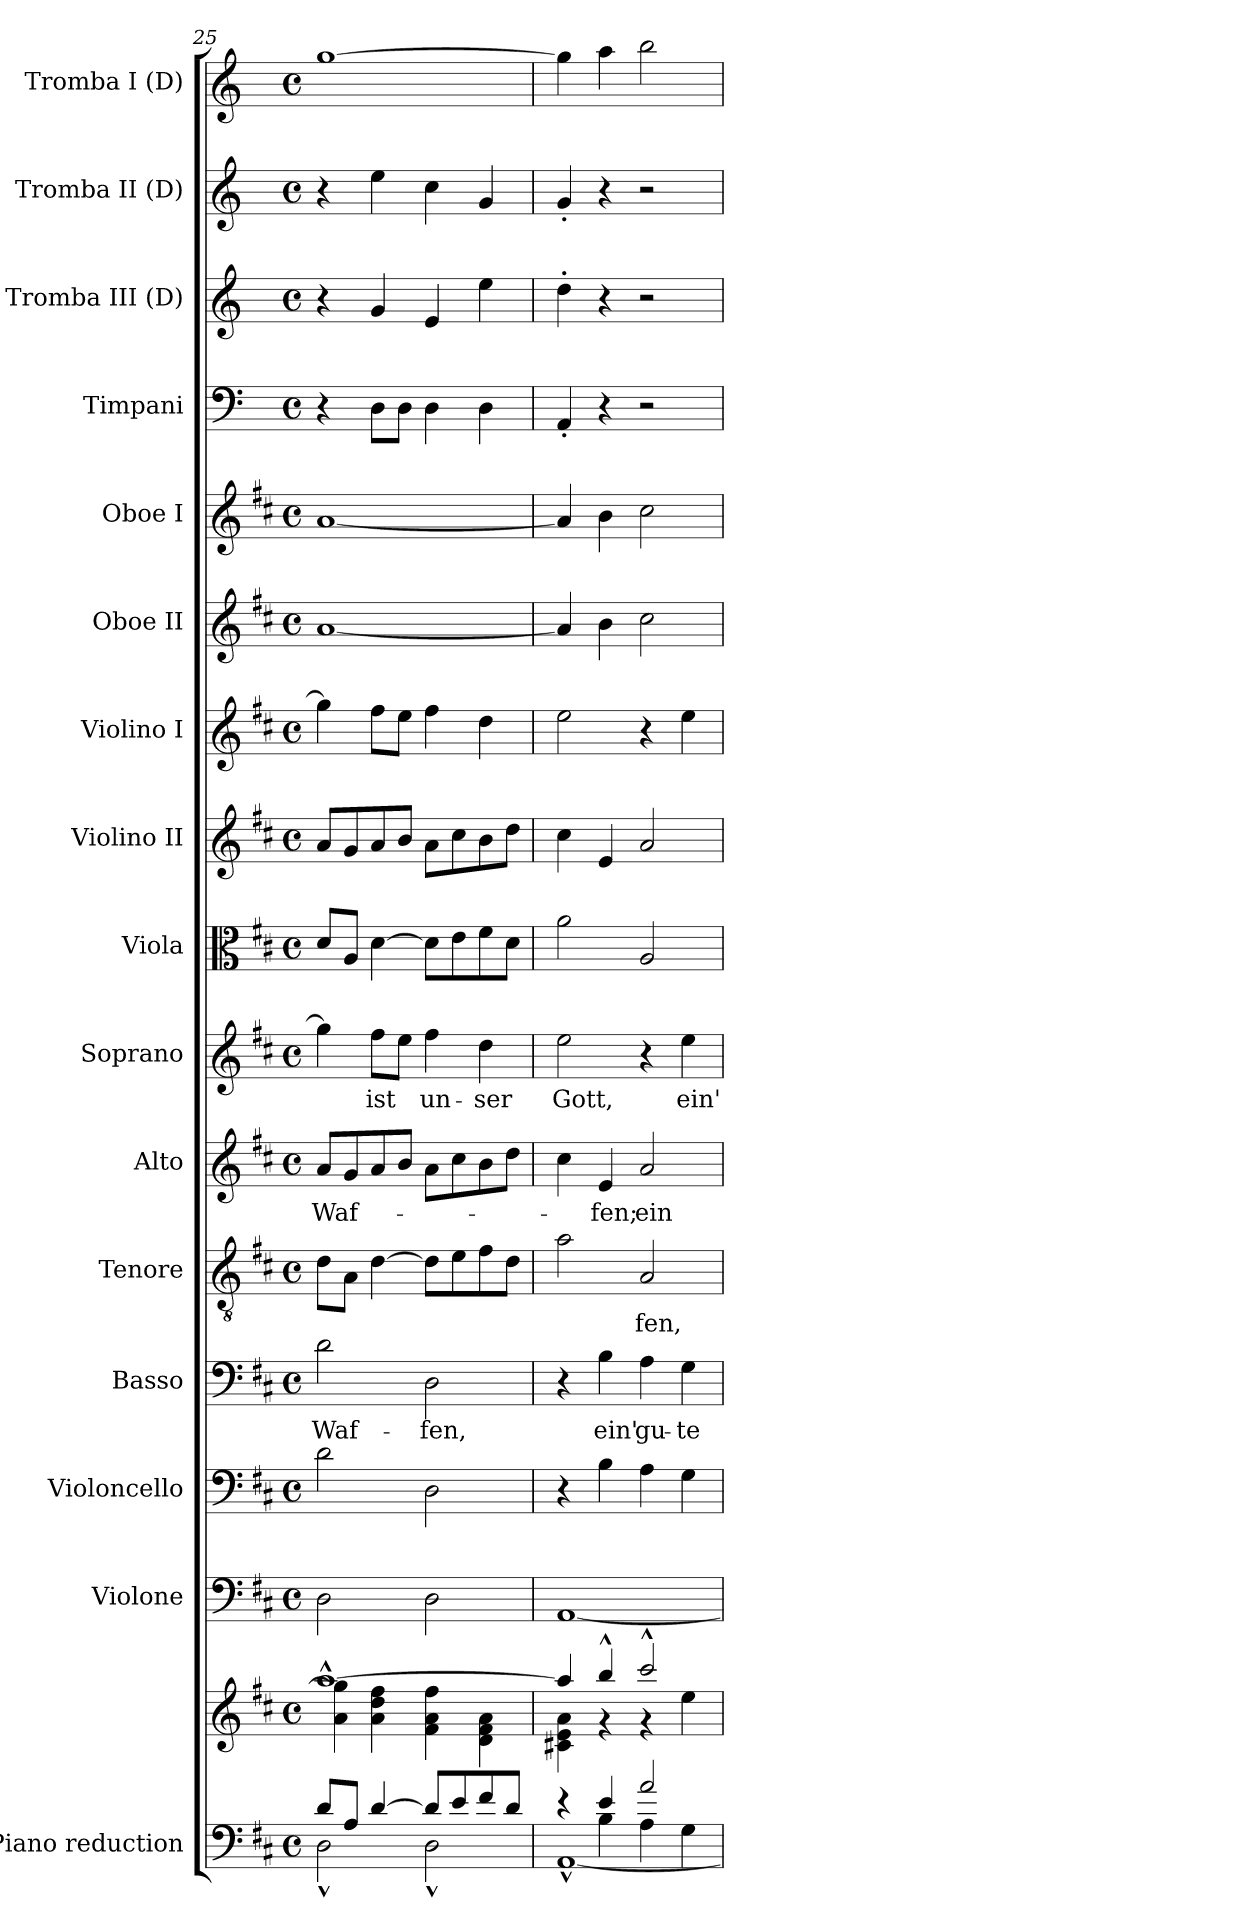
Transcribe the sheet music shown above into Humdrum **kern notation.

**kern	**kern	**kern	**kern	**kern	**text	**kern	**text	**kern	**text	**kern	**text	**kern	**kern	**kern	**kern	**kern	**kern	**kern	**kern	**kern
*part16	*part16	*part15	*part14	*part13	*part13	*part12	*part12	*part11	*part11	*part10	*part10	*part9	*part8	*part7	*part6	*part5	*part4	*part3	*part2	*part1
*staff17	*staff16	*staff15	*staff14	*staff13	*staff13	*staff12	*staff12	*staff11	*staff11	*staff10	*staff10	*staff9	*staff8	*staff7	*staff6	*staff5	*staff4	*staff3	*staff2	*staff1
*I"Piano reduction	*	*I"Violone	*I"Violoncello	*I"Basso	*	*I"Tenore	*	*I"Alto	*	*I"Soprano	*	*I"Viola	*I"Violino II	*I"Violino I	*I"Oboe II	*I"Oboe I	*I"Timpani	*I"Tromba III (D)	*I"Tromba II (D)	*I"Tromba I (D)
*I'Pno	*	*	*	*	*	*	*	*	*	*	*	*	*	*	*I'Ob	*I'Ob	*I'Timp	*	*	*
!!LO:PB:g=z
*clefF4	*clefG2	*clefF4	*clefF4	*clefF4	*	*clefGv2	*	*clefG2	*	*clefG2	*	*clefC3	*clefG2	*clefG2	*clefG2	*clefG2	*clefF4	*clefG2	*clefG2	*clefG2
*	*	*ITrd7c12	*	*	*	*	*	*	*	*	*	*	*	*	*	*	*	*ITrd-1c-2	*ITrd-1c-2	*ITrd-1c-2
*k[f#c#]	*k[f#c#]	*k[f#c#]	*k[f#c#]	*k[f#c#]	*	*k[f#c#]	*	*k[f#c#]	*	*k[f#c#]	*	*k[f#c#]	*k[f#c#]	*k[f#c#]	*k[f#c#]	*k[f#c#]	*k[]	*k[f#c#]	*k[f#c#]	*k[f#c#]
*M4/4	*M4/4	*M4/4	*M4/4	*M4/4	*	*M4/4	*	*M4/4	*	*M4/4	*	*M4/4	*M4/4	*M4/4	*M4/4	*M4/4	*M4/4	*M4/4	*M4/4	*M4/4
*met(c)	*met(c)	*met(c)	*met(c)	*met(c)	*	*met(c)	*	*met(c)	*	*met(c)	*	*met(c)	*met(c)	*met(c)	*met(c)	*met(c)	*met(c)	*met(c)	*met(c)	*met(c)
=25	=25	=25	=25	=25	=25	=25	=25	=25	=25	=25	=25	=25	=25	=25	=25	=25	=25	=25	=25	=25
*^	*^	*	*	*	*	*	*	*	*	*	*	*	*	*	*	*	*	*	*	*
!	!	!	!	!	!	!	!LO:LY:b	!	!	!	!LO:LY:b	!	!	!	!	!	!	!	!	!	!	!
8d/L	2D^^\	[1aa^^	4a\ 4gg\]	2DD\	2d\	2d\	Waf-	8d\L	.	8a/L	Waf-	4gg\]	.	8d/L	8a/L	4gg\]	[1a	[1a	4r	4r	4r	[1aa
8A/J	.	.	.	.	.	.	.	8A\J	.	8g/	.	.	.	8A/J	8g/	.	.	.	.	.	.	.
!	!	!	!	!	!	!	!	!	!	!	!	!	!LO:LY:b	!	!	!	!	!	!	!	!	!
[4d/	.	.	4a\ 4dd\ 4ff#\	.	.	.	.	[4d\	.	8a/	.	8ff#\L	ist	[4d\	8a/	8ff#\L	.	.	8D\L	4a/	4ff#\	.
.	.	.	.	.	.	.	.	.	.	8b/J	.	8ee\J	.	.	8b/J	8ee\J	.	.	8D\J	.	.	.
!	!	!	!	!	!	!	!LO:LY:b	!	!	!	!	!	!LO:LY:b	!	!	!	!	!	!	!	!	!
8d/L]	2D^^\	.	4f#\ 4a\ 4ff#\	2DD\	2D\	2D\	fen,	8d\L]	.	8a\L	.	4ff#\	un-	8d\L]	8a\L	4ff#\	.	.	4D\	4f#/	4dd\	.
8e/	.	.	.	.	.	.	.	8e\	.	8cc#\	.	.	.	8e\	8cc#\	.	.	.	.	.	.	.
!	!	!	!	!	!	!	!	!	!	!	!	!	!LO:LY:b	!	!	!	!	!	!	!	!	!
8f#/	.	.	4d\ 4f#\ 4a\	.	.	.	.	8f#\	.	8b\	.	4dd\	ser	8f#\	8b\	4dd\	.	.	4D\	4ff#\	4a/	.
8d/J	.	.	.	.	.	.	.	8d\J	.	8dd\J	.	.	.	8d\J	8dd\J	.	.	.	.	.	.	.
=26	=26	=26	=26	=26	=26	=26	=26	=26	=26	=26	=26	=26	=26	=26	=26	=26	=26	=26	=26	=26	=26	=26
*	*^	*	*	*	*	*	*	*	*	*	*	*	*	*	*	*	*	*	*	*	*	*
!	!	!	!	!	!	!	!	!	!	!	!	!	!	!LO:LY:b	!	!	!	!	!	!	!	!	!
4r	[1AA^^	4ryy	4aa/]	4c#X\ 4e\ 4a\	[1AAA	4r	4r	.	2a\	.	4cc#\	.	2ee\	Gott,	2a\	4cc#\	2ee\	4a/]	4a/]	4AA'/	4ee'\	4a'/	4aa\]
!	!	!	!	!	!	!	!	!LO:LY:b	!	!	!	!LO:LY:b	!	!	!	!	!	!	!	!	!	!	!
4e/	.	4B\	4bb^^/	4r	.	4B\	4B\	ein'	.	.	4e/	-fen;	.	.	.	4e/	.	4b\	4b\	4r	4r	4r	4bb\
!	!	!	!	!	!	!	!	!LO:LY:b	!	!LO:LY:b	!	!LO:LY:b	!	!	!	!	!	!	!	!	!	!	!
2a/	.	4A\	2ccc#^^/	4r	.	4A\	4A\	gu-	2A/	fen,	2a/	ein	4r	.	2A/	2a/	4r	2cc#\	2cc#\	2r	2r	2r	2ccc#\
!	!	!	!	!	!	!	!	!LO:LY:b	!	!	!	!	!	!LO:LY:b	!	!	!	!	!	!	!	!	!
.	.	4G\	.	4ee\	.	4G\	4G\	te	.	.	.	.	4ee\	ein'	.	.	4ee\	.	.	.	.	.	.
*v	*v	*v	*	*	*	*	*	*	*	*	*	*	*	*	*	*	*	*	*	*	*	*	*
*	*v	*v	*	*	*	*	*	*	*	*	*	*	*	*	*	*	*	*	*	*	*
=	=	=	=	=	=	=	=	=	=	=	=	=	=	=	=	=	=	=	=	=
*-	*-	*-	*-	*-	*-	*-	*-	*-	*-	*-	*-	*-	*-	*-	*-	*-	*-	*-	*-	*-
